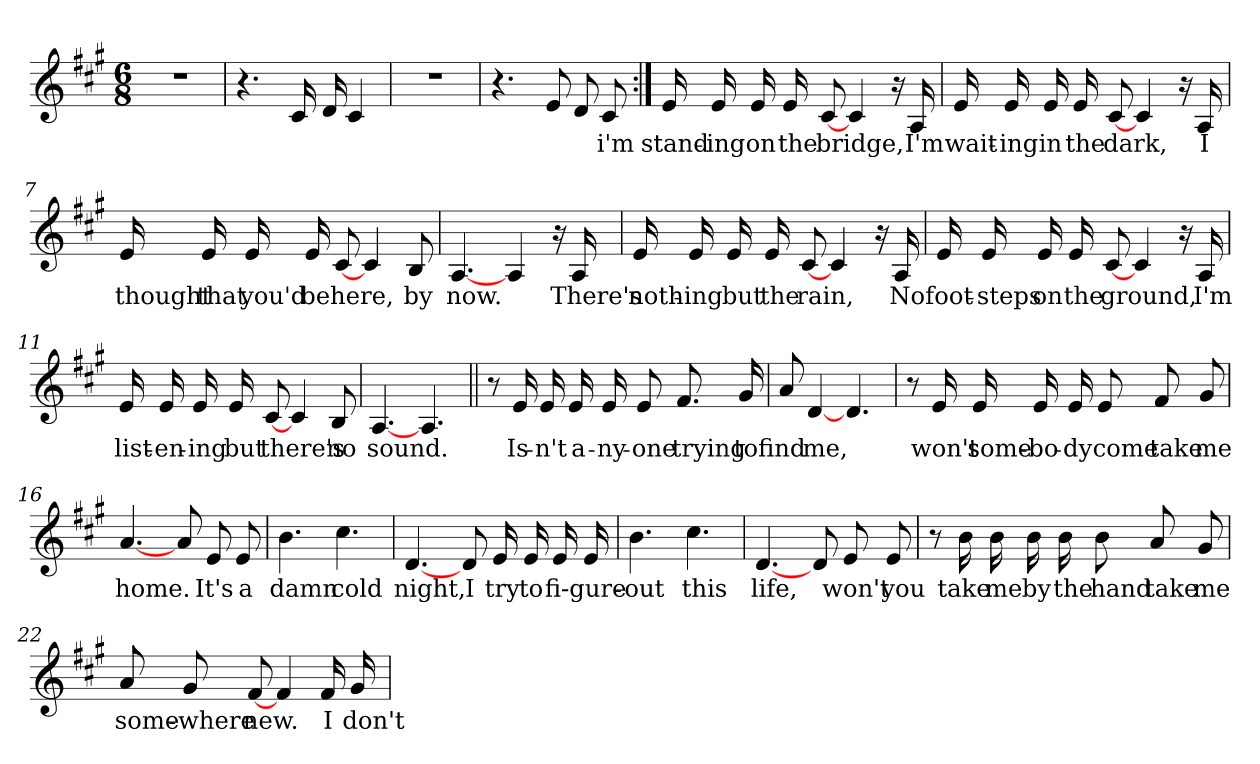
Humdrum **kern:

**kern	**text
*part1	*part1
*staff1	*staff1
*clefG2	*
*k[f#c#g#]	*
*A:	*
*M6/8	*
=1!|:	=1!|:
2.r	.
=2	=2
4.r	.
16c#LL	.
16d	.
4c#	.
=3	=3
2.r	.
=4	=4
4.r	.
8eL	.
8d	.
8c#	-i'm
!!LO:LB:g=z
=5:|!	=5:|!
16eLL	-stand-
16e	-ing
16e	-on
16e	-the
[8c#	-bridge,
4c#	.
16r	.
16A	-I'm
=6	=6
16eLL	-wait-
16e	-ing
16e	-in
16e	-the
[8c#	-dark,
4c#	.
16r	.
16A	-I
!!LO:LB:g=z
=7	=7
16eLL	-thought
16e	-that
16e	-you'd
16e	-be
[8c#	-here,
4c#	.
8B	-by
=8	=8
[4.A	-now.
4A	.
16r	.
16A	-There's
!!LO:LB:g=z
=9	=9
16eLL	-noth-
16e	-ing
16e	-but
16e	-the
[8c#	-rain,
4c#	.
16r	.
16A	-No
=10	=10
16eLL	-foot-
16e	-steps
16e	-on
16e	-the
[8c#	-ground,
4c#	.
16r	.
16A	-I'm
!!LO:LB:g=z
=11	=11
16eLL	-list-
16e	-en-
16e	-ing
16e	-but
[8c#	-there's
4c#	.
8B	-no
=12	=12
[4.A	-sound.
4.A	.
!!LO:LB:g=z
=13||	=13||
8r	.
16e	-Is-
16e	-n't
16e	-a-
16e	-ny-
8eL	-one
8.f#	-trying
16g#	-to
=14	=14
8aL	-find
[4d	-me,
4.d	.
!!LO:LB:g=z
=15	=15
8r	.
16e	-won't
16e	-some-
16e	-bo-
16e	-dy
8eL	-come
8f#	-take
8g#	-me
=16	=16
[4.a	-home.
8aL	.
8e	-It's
8e	-a
!!LO:LB:g=z
=17	=17
4.b	-damn
4.cc#	-cold
=18	=18
[4.d	-night,
8dL	-I
16e	-try
16e	-to
16e	-fi-gure-
16e	.
!!LO:LB:g=z
=19	=19
4.b	-out
4.cc#	-this
=20	=20
[4.d	-life,
8dL	.
8e	-won't
8e	-you
!!LO:LB:g=z
=21	=21
8r	.
16b	-take
16b	-me
16b	-by
16b	-the
8bL	-hand
8a	-take
8g#	-me
=22	=22
8aL	-some-
8g#	-where
[8f#	-new.
4f#	.
16f#	-I
16g#	-don't
=	=
*-	*-
